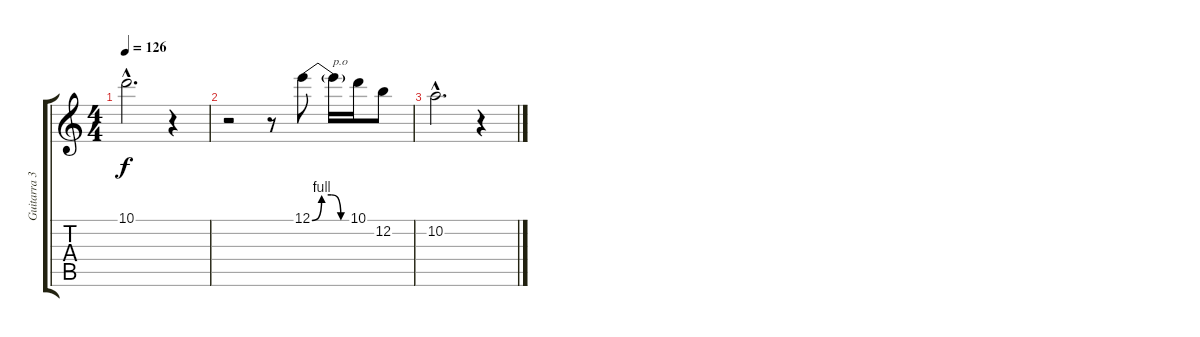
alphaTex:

\track ("Guitarra 3" "Guitarra 3") {instrument electricguitarjazz}
\staff {score tabs}
\tuning (E4 B3 G3 D3 A2 E2) {hide}
\ts (4 4)
\tempo 126
\clef g2
\ks c
10.1{hac}.2{d dy f} r.4 |
r.2 r.8 12.1{be (custom 0 0 15 4 30 4 45 0 60 0)}.8 12.1{t}.16{txt "p.o"} 10.1.16 12.2.8 |
10.2{hac}.2{d} r.4
